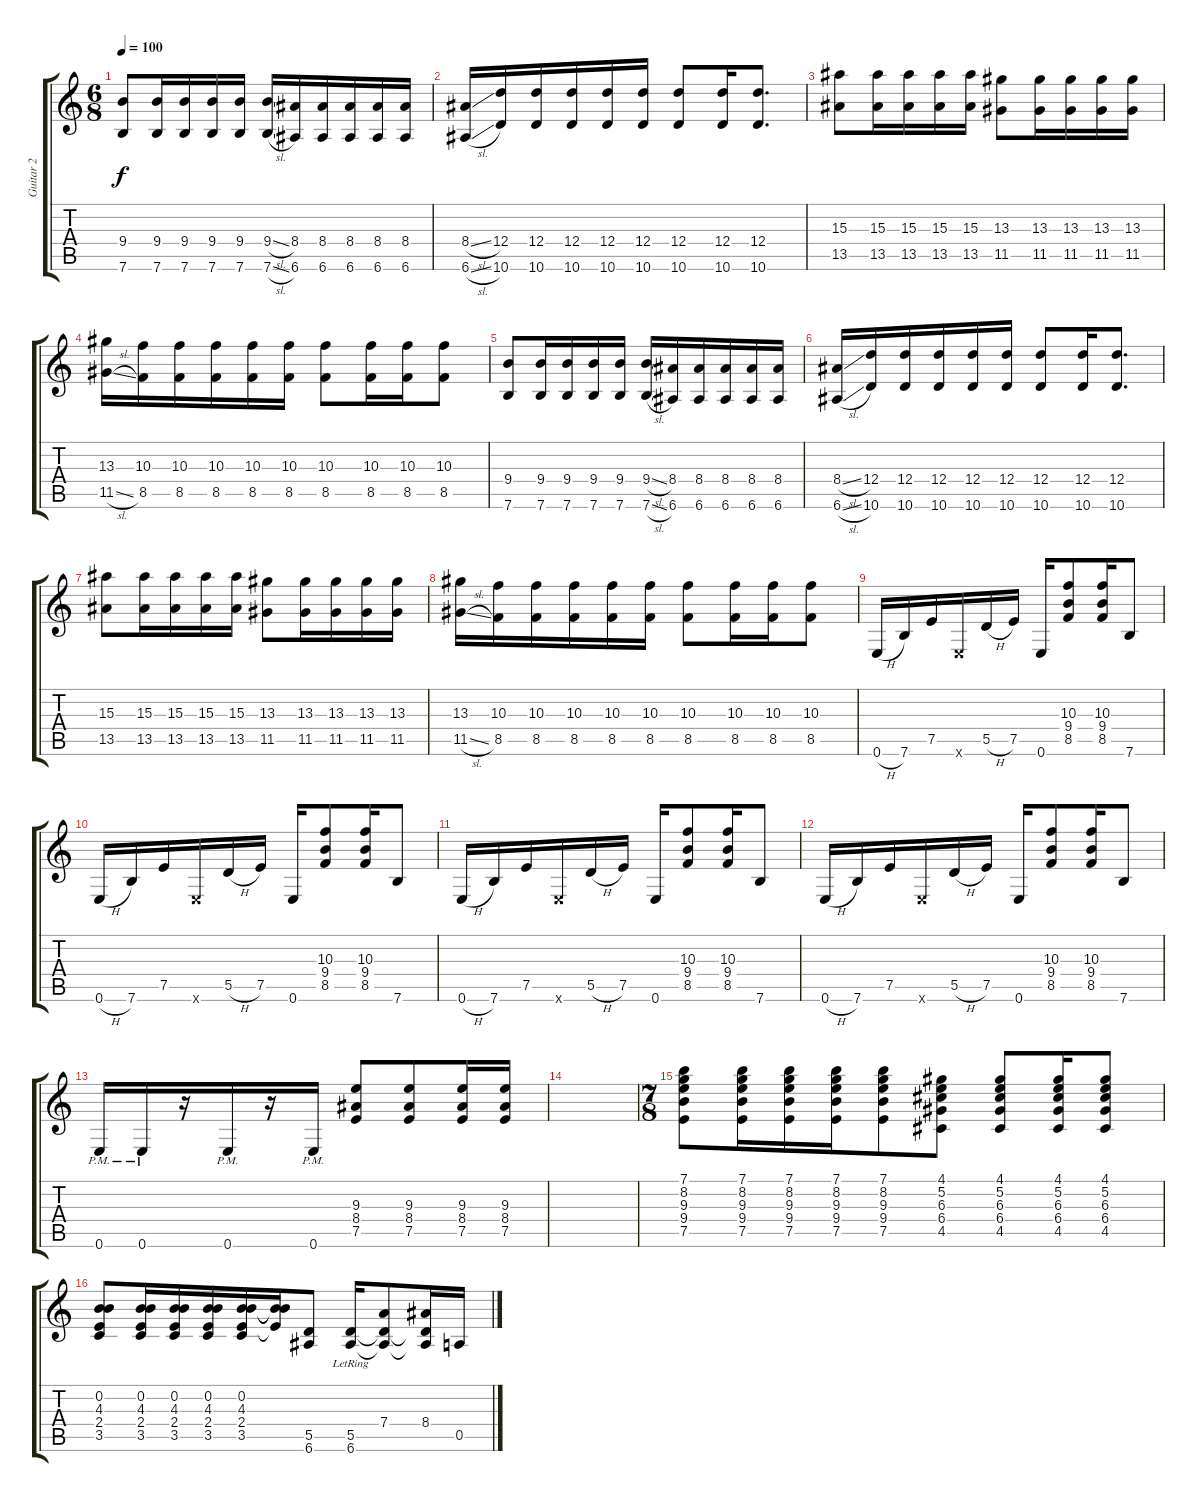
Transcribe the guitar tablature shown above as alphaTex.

\track ("Guitar 2" "Guitar 2") {instrument distortionguitar}
\staff {score tabs}
\tuning (E4 B3 G3 D3 A2 E2) {hide}
\ts (6 8)
\tempo 100
\clef g2
\ks c
(9.4 7.6).8{dy f} (9.4 7.6).16 (9.4 7.6).16 (9.4 7.6).16 (9.4 7.6).16 (9.4{sl} 7.6{sl}).16 (8.4 6.6).16 (8.4 6.6).16 (8.4 6.6).16 (8.4 6.6).16 (8.4 6.6).16 |
(8.4{sl} 6.6{sl}).16 (12.4 10.6).16 (12.4 10.6).16 (12.4 10.6).16 (12.4 10.6).16 (12.4 10.6).16 (12.4 10.6).8 (12.4 10.6).16 (12.4 10.6).8{d} |
(15.3 13.5).8 (15.3 13.5).16 (15.3 13.5).16 (15.3 13.5).16 (15.3 13.5).16 (13.3 11.5).8 (13.3 11.5).16 (13.3 11.5).16 (13.3 11.5).16 (13.3 11.5).16 |
(13.3 11.5{sl}).16 (10.3 8.5).16 (10.3 8.5).16 (10.3 8.5).16 (10.3 8.5).16 (10.3 8.5).16 (10.3 8.5).8 (10.3 8.5).16 (10.3 8.5).16 (10.3 8.5).8 |
(9.4 7.6).8 (9.4 7.6).16 (9.4 7.6).16 (9.4 7.6).16 (9.4 7.6).16 (9.4{sl} 7.6{sl}).16 (8.4 6.6).16 (8.4 6.6).16 (8.4 6.6).16 (8.4 6.6).16 (8.4 6.6).16 |
(8.4{sl} 6.6{sl}).16 (12.4 10.6).16 (12.4 10.6).16 (12.4 10.6).16 (12.4 10.6).16 (12.4 10.6).16 (12.4 10.6).8 (12.4 10.6).16 (12.4 10.6).8{d} |
(15.3 13.5).8 (15.3 13.5).16 (15.3 13.5).16 (15.3 13.5).16 (15.3 13.5).16 (13.3 11.5).8 (13.3 11.5).16 (13.3 11.5).16 (13.3 11.5).16 (13.3 11.5).16 |
(13.3 11.5{sl}).16 (10.3 8.5).16 (10.3 8.5).16 (10.3 8.5).16 (10.3 8.5).16 (10.3 8.5).16 (10.3 8.5).8 (10.3 8.5).16 (10.3 8.5).16 (10.3 8.5).8 |
0.6{h}.16 7.6.16 7.5.16 0.6{x}.16 5.5{h}.16 7.5.16 0.6.16 (10.3 9.4 8.5).8 (10.3 9.4 8.5).16 7.6.8 |
0.6{h}.16 7.6.16 7.5.16 0.6{x}.16 5.5{h}.16 7.5.16 0.6.16 (10.3 9.4 8.5).8 (10.3 9.4 8.5).16 7.6.8 |
0.6{h}.16 7.6.16 7.5.16 0.6{x}.16 5.5{h}.16 7.5.16 0.6.16 (10.3 9.4 8.5).8 (10.3 9.4 8.5).16 7.6.8 |
0.6{h}.16 7.6.16 7.5.16 0.6{x}.16 5.5{h}.16 7.5.16 0.6.16 (10.3 9.4 8.5).8 (10.3 9.4 8.5).16 7.6.8 |
0.6{pm}.16 0.6{pm}.16 r.16 0.6{pm}.16 r.16 0.6{pm}.16 (9.3 8.4 7.5).8 (9.3 8.4 7.5).8 (9.3 8.4 7.5).16 (9.3 8.4 7.5).16 |
|
\ts (7 8)
(7.1 8.2 9.3 9.4 7.5).8{volume 10} (7.1 8.2 9.3 9.4 7.5).16 (7.1 8.2 9.3 9.4 7.5).16 (7.1 8.2 9.3 9.4 7.5).16 (7.1 8.2 9.3 9.4 7.5).8 (4.1 5.2 6.3 6.4 4.5).8 (4.1 5.2 6.3 6.4 4.5).8 (4.1 5.2 6.3 6.4 4.5).16 (4.1 5.2 6.3 6.4 4.5).8 |
(0.2 4.3 2.4 3.5).8 (0.2 4.3 2.4 3.5).16 (0.2 4.3 2.4 3.5).16 (0.2 4.3 2.4 3.5).16 (0.2 4.3 2.4 3.5).16 (0.2{t} 4.3{t} 2.4{t}).16 (5.5 6.6).8 (5.5{lr} 6.6).16 (7.4 5.5{t} 6.6{t}).8 (8.4 5.5{t} 6.6{t}).16 0.5.16
